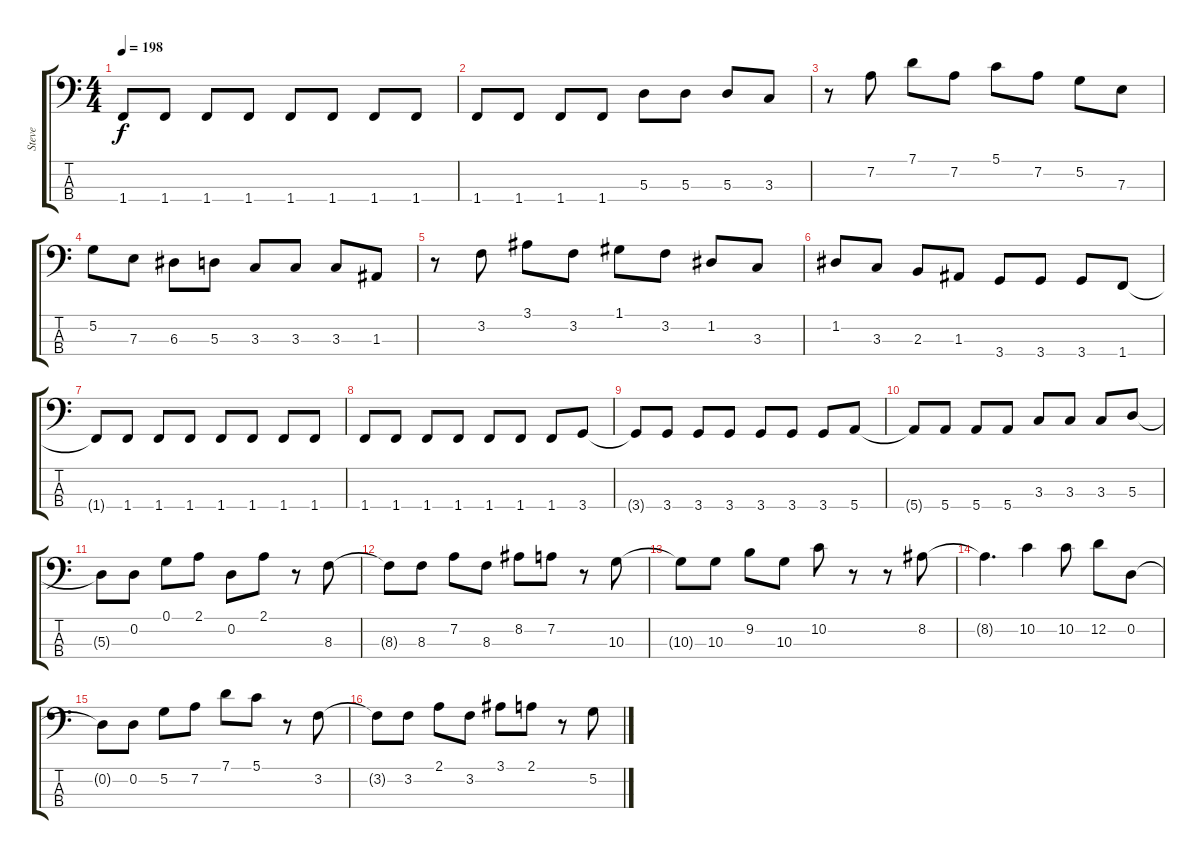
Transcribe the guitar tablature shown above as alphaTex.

\track ("Steve" "Steve") {instrument electricbassfinger}
\staff {score tabs}
\tuning (G2 D2 A1 E1) {hide}
\ts (4 4)
\tempo 198
\clef f4
\ks c
1.4{t}.8{dy f} 1.4.8 1.4.8 1.4.8 1.4.8 1.4.8 1.4.8 1.4.8 |
1.4.8 1.4.8 1.4.8 1.4.8 5.3.8 5.3.8 5.3.8 3.3.8 |
r.8 7.2.8 7.1.8 7.2.8 5.1.8 7.2.8 5.2.8 7.3.8 |
5.2.8 7.3.8 6.3.8 5.3.8 3.3.8 3.3.8 3.3.8 1.3.8 |
r.8 3.2.8 3.1.8 3.2.8 1.1.8 3.2.8 1.2.8 3.3.8 |
1.2.8 3.3.8 2.3.8 1.3.8 3.4.8 3.4.8 3.4.8 1.4.8 |
1.4{t}.8 1.4.8 1.4.8 1.4.8 1.4.8 1.4.8 1.4.8 1.4.8 |
1.4.8 1.4.8 1.4.8 1.4.8 1.4.8 1.4.8 1.4.8 3.4.8 |
3.4{t}.8 3.4.8 3.4.8 3.4.8 3.4.8 3.4.8 3.4.8 5.4.8 |
5.4{t}.8 5.4.8 5.4.8 5.4.8 3.3.8 3.3.8 3.3.8 5.3.8 |
5.3{t}.8 0.2.8 0.1.8 2.1.8 0.2.8 2.1.8 r.8 8.3.8 |
8.3{t}.8 8.3.8 7.2.8 8.3.8 8.2.8 7.2.8 r.8 10.3.8 |
10.3{t}.8 10.3.8 9.2.8 10.3.8 10.2.8 r.8 r.8 8.2.8 |
8.2{t}.4{d} 10.2.4 10.2.8 12.2.8 0.2.8 |
0.2{t}.8 0.2.8 5.2.8 7.2.8 7.1.8 5.1.8 r.8 3.2.8 |
3.2{t}.8 3.2.8 2.1.8 3.2.8 3.1.8 2.1.8 r.8 5.2.8
